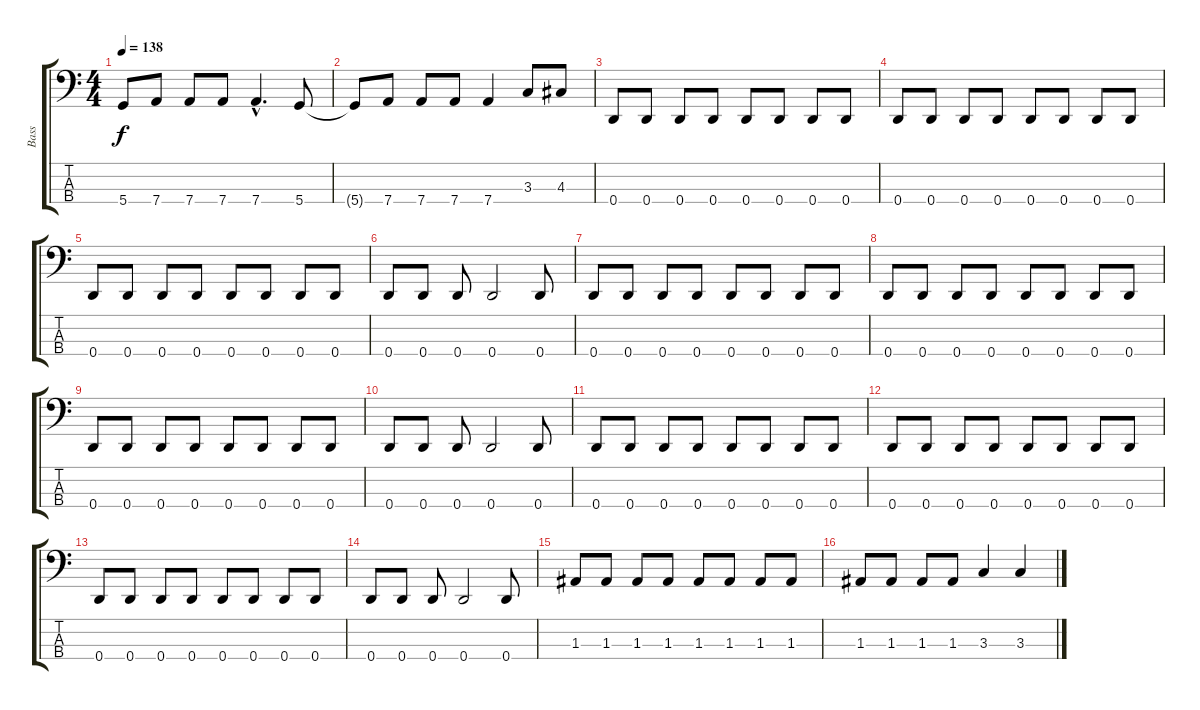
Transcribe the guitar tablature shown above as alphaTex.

\track ("Bass" "Bass") {instrument electricbassfinger}
\staff {score tabs}
\tuning (G2 D2 A1 D1) {hide}
\ts (4 4)
\tempo 138
\clef f4
\ks c
5.4{t}.8{dy f} 7.4.8 7.4.8 7.4.8 7.4{hac}.4{d} 5.4.8 |
5.4{t}.8 7.4.8 7.4.8 7.4.8 7.4.4 3.3.8 4.3.8 |
0.4.8 0.4.8 0.4.8 0.4.8 0.4.8 0.4.8 0.4.8 0.4.8 |
0.4.8 0.4.8 0.4.8 0.4.8 0.4.8 0.4.8 0.4.8 0.4.8 |
0.4.8 0.4.8 0.4.8 0.4.8 0.4.8 0.4.8 0.4.8 0.4.8 |
0.4.8 0.4.8 0.4.8 0.4.2 0.4.8 |
0.4.8 0.4.8 0.4.8 0.4.8 0.4.8 0.4.8 0.4.8 0.4.8 |
0.4.8 0.4.8 0.4.8 0.4.8 0.4.8 0.4.8 0.4.8 0.4.8 |
0.4.8 0.4.8 0.4.8 0.4.8 0.4.8 0.4.8 0.4.8 0.4.8 |
0.4.8 0.4.8 0.4.8 0.4.2 0.4.8 |
0.4.8 0.4.8 0.4.8 0.4.8 0.4.8 0.4.8 0.4.8 0.4.8 |
0.4.8 0.4.8 0.4.8 0.4.8 0.4.8 0.4.8 0.4.8 0.4.8 |
0.4.8 0.4.8 0.4.8 0.4.8 0.4.8 0.4.8 0.4.8 0.4.8 |
0.4.8 0.4.8 0.4.8 0.4.2 0.4.8 |
1.3.8 1.3.8 1.3.8 1.3.8 1.3.8 1.3.8 1.3.8 1.3.8 |
1.3.8 1.3.8 1.3.8 1.3.8 3.3.4 3.3.4
